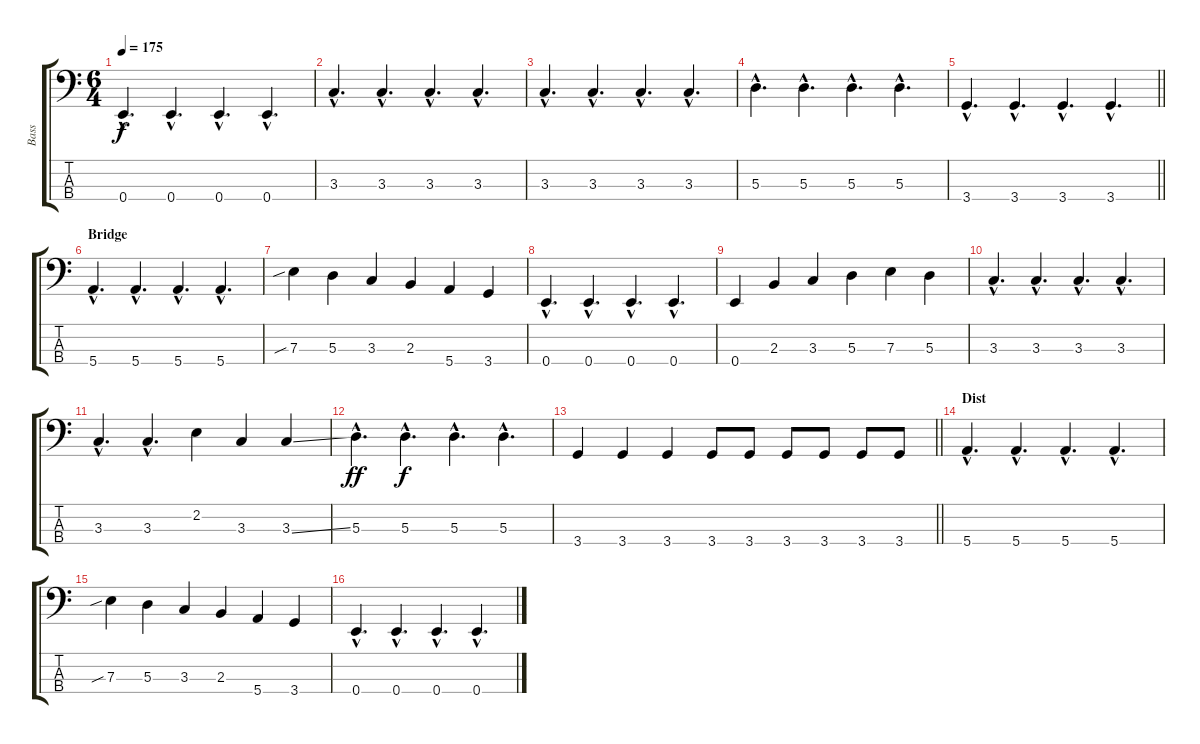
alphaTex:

\track ("Bass" "Bass") {instrument electricbassfinger}
\staff {score tabs}
\tuning (G2 D2 A1 E1) {hide}
\ts (6 4)
\tempo 175
\clef f4
\ks c
0.4{hac}.4{d dy f} 0.4{hac}.4{d} 0.4{hac}.4{d} 0.4{hac}.4{d} |
3.3{hac}.4{d} 3.3{hac}.4{d} 3.3{hac}.4{d} 3.3{hac}.4{d} |
3.3{hac}.4{d} 3.3{hac}.4{d} 3.3{hac}.4{d} 3.3{hac}.4{d} |
5.3{hac}.4{d} 5.3{hac}.4{d} 5.3{hac}.4{d} 5.3{hac}.4{d} |
\barLineRight lightlight
3.4{hac}.4{d} 3.4{hac}.4{d} 3.4{hac}.4{d} 3.4{hac}.4{d} |
\section ("" "Bridge")
5.4{hac}.4{d} 5.4{hac}.4{d} 5.4{hac}.4{d} 5.4{hac}.4{d} |
7.3{sib}.4 5.3.4 3.3.4 2.3.4 5.4.4 3.4.4 |
0.4{hac}.4{d} 0.4{hac}.4{d} 0.4{hac}.4{d} 0.4{hac}.4{d} |
0.4.4 2.3.4 3.3.4 5.3.4 7.3.4 5.3.4 |
3.3{hac}.4{d} 3.3{hac}.4{d} 3.3{hac}.4{d} 3.3{hac}.4{d} |
3.3{hac}.4{d} 3.3{hac}.4{d} 2.2.4 3.3.4 3.3{ss}.4 |
5.3{hac}.4{d dy ff} 5.3{hac}.4{d dy f} 5.3{hac}.4{d} 5.3{hac}.4{d} |
\barLineRight lightlight
3.4.4 3.4.4 3.4.4 3.4.8 3.4.8 3.4.8 3.4.8 3.4.8 3.4.8 |
\section ("" "Dist")
5.4{hac}.4{d} 5.4{hac}.4{d} 5.4{hac}.4{d} 5.4{hac}.4{d} |
7.3{sib}.4 5.3.4 3.3.4 2.3.4 5.4.4 3.4.4 |
0.4{hac}.4{d} 0.4{hac}.4{d} 0.4{hac}.4{d} 0.4{hac}.4{d}
